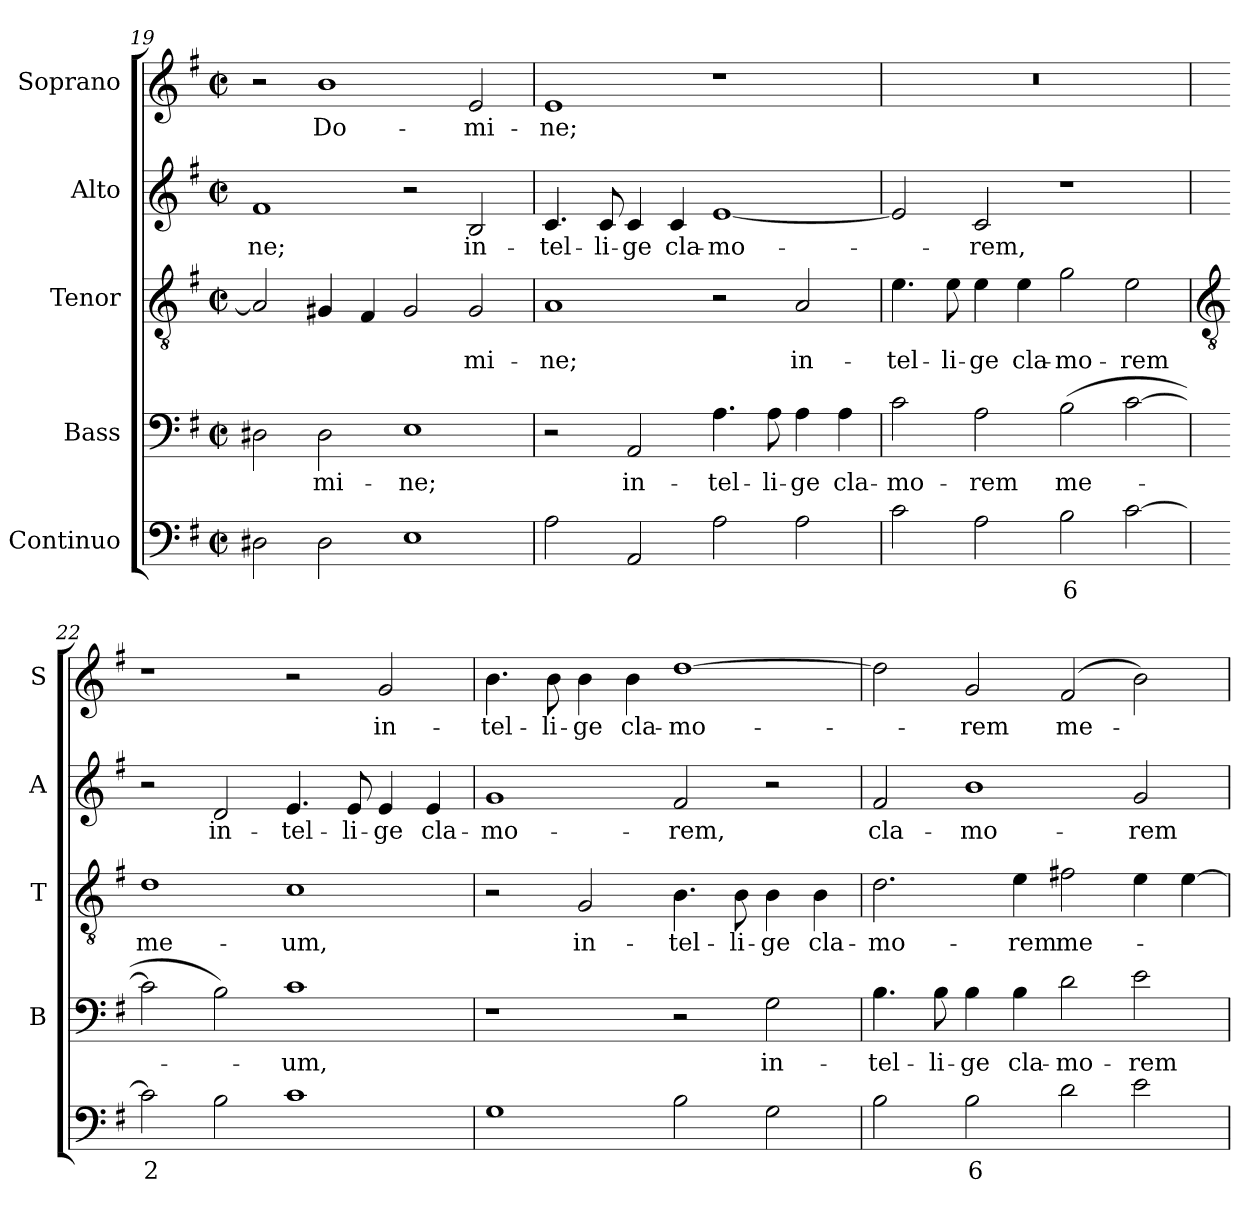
**kern	**text	**kern	**text	**kern	**text	**kern	**text	**kern	**text
*part5	*part5	*part4	*part4	*part3	*part3	*part2	*part2	*part1	*part1
*staff5	*staff5	*staff4	*staff4	*staff3	*staff3	*staff2	*staff2	*staff1	*staff1
*I"Continuo	*	*I"Bass	*	*I"Tenor	*	*I"Alto	*	*I"Soprano	*
*	*	*I'B	*	*I'T	*	*I'A	*	*I'S	*
*clefF4	*	*clefF4	*	*clefGv2	*	*clefG2	*	*clefG2	*
*k[f#]	*	*k[f#]	*	*k[f#]	*	*k[f#]	*	*k[f#]	*
*G:	*	*G:	*	*G:	*	*G:	*	*G:	*
*M4/2	*	*M4/2	*	*M4/2	*	*M4/2	*	*M4/2	*
*met(c|)	*	*met(c|)	*	*met(c|)	*	*met(c|)	*	*met(c|)	*
=19	=19	=19	=19	=19	=19	=19	=19	=19	=19
!	!	!	!	!	!	!	!LO:LY:b	!	!
2D#X	.	2D#X	.	2A]	.	1f#	-ne;	2r	.
!	!	!	!LO:LY:b	!	!	!	!	!	!LO:LY:b
2D#	.	2D#	mi-	4G#X	.	.	.	1b	Do-
.	.	.	.	4F#	.	.	.	.	.
!	!	!	!LO:LY:b	!	!	!	!	!	!
1E	.	1E	-ne;	2G#	.	2r	.	.	.
!	!	!	!	!	!LO:LY:b	!	!LO:LY:b	!	!LO:LY:b
.	.	.	.	2G#	mi-	2B	in-	2e	-mi-
=20	=20	=20	=20	=20	=20	=20	=20	=20	=20
!	!	!	!	!	!LO:LY:b	!	!LO:LY:b	!	!LO:LY:b
2A	.	2r	.	1A	-ne;	4.c	-tel-	1e	-ne;
!	!	!	!	!	!	!	!LO:LY:b	!	!
.	.	.	.	.	.	8c	-li-	.	.
!	!	!	!LO:LY:b	!	!	!	!LO:LY:b	!	!
2AA	.	2AA	in-	.	.	4c	-ge	.	.
!	!	!	!	!	!	!	!LO:LY:b	!	!
.	.	.	.	.	.	4c	cla-	.	.
!	!	!	!LO:LY:b	!	!	!	!LO:LY:b	!	!
2A	.	4.A	-tel-	2r	.	[1e	-mo-	1r	.
!	!	!	!LO:LY:b	!	!	!	!	!	!
.	.	8A	-li-	.	.	.	.	.	.
!	!	!	!LO:LY:b	!	!LO:LY:b	!	!	!	!
2A	.	4A	-ge	2A	in-	.	.	.	.
!	!	!	!LO:LY:b	!	!	!	!	!	!
.	.	4A	cla-	.	.	.	.	.	.
=21	=21	=21	=21	=21	=21	=21	=21	=21	=21
!	!	!	!LO:LY:b	!	!LO:LY:b	!	!	!	!
2c	.	2c	-mo-	4.e	-tel-	2e]	.	0r	.
!	!	!	!	!	!LO:LY:b	!	!	!	!
.	.	.	.	8e	-li-	.	.	.	.
!	!	!	!LO:LY:b	!	!LO:LY:b	!	!LO:LY:b	!	!
2A	.	2A	-rem	4e	-ge	2c	rem,	.	.
!	!	!	!	!	!LO:LY:b	!	!	!	!
.	.	.	.	4e	cla-	.	.	.	.
!	!LO:LY:b	!	!LO:LY:b	!	!LO:LY:b	!	!	!	!
2B	6	(>2B	me-	2g	-mo-	1r	.	.	.
!	!	!	!	!	!LO:LY:b	!	!	!	!
[2c	.	[2c	.	2e	-rem	.	.	.	.
!!LO:LB:g=z
=22	=22	=22	=22	=22	=22	=22	=22	=22	=22
*	*	*	*	*clefGv2	*	*	*	*	*
!	!LO:LY:b	!	!	!	!LO:LY:b	!	!	!	!
2c]	2	2c]	.	1d	me-	2r	.	1r	.
!	!	!	!	!	!	!	!LO:LY:b	!	!
2B	.	2B)	.	.	.	2d	in-	.	.
!	!	!	!LO:LY:b	!	!LO:LY:b	!	!LO:LY:b	!	!
1c	.	1c	um,	1c	-um,	4.e	-tel-	2r	.
!	!	!	!	!	!	!	!LO:LY:b	!	!
.	.	.	.	.	.	8e	-li-	.	.
!	!	!	!	!	!	!	!LO:LY:b	!	!LO:LY:b
.	.	.	.	.	.	4e	-ge	2g	in-
!	!	!	!	!	!	!	!LO:LY:b	!	!
.	.	.	.	.	.	4e	cla-	.	.
=23	=23	=23	=23	=23	=23	=23	=23	=23	=23
!	!	!	!	!	!	!	!LO:LY:b	!	!LO:LY:b
1G	.	1r	.	2r	.	1g	-mo-	4.b	-tel-
!	!	!	!	!	!	!	!	!	!LO:LY:b
.	.	.	.	.	.	.	.	8b	-li-
!	!	!	!	!	!LO:LY:b	!	!	!	!LO:LY:b
.	.	.	.	2G	in-	.	.	4b	-ge
!	!	!	!	!	!	!	!	!	!LO:LY:b
.	.	.	.	.	.	.	.	4b	cla-
!	!	!	!	!	!LO:LY:b	!	!LO:LY:b	!	!LO:LY:b
2B	.	2r	.	4.B	-tel-	2f#	-rem,	[1dd	-mo-
!	!	!	!	!	!LO:LY:b	!	!	!	!
.	.	.	.	8B	-li-	.	.	.	.
!	!	!	!LO:LY:b	!	!LO:LY:b	!	!	!	!
2G	.	2G	in-	4B	-ge	2r	.	.	.
!	!	!	!	!	!LO:LY:b	!	!	!	!
.	.	.	.	4B	cla-	.	.	.	.
=24	=24	=24	=24	=24	=24	=24	=24	=24	=24
!	!	!	!LO:LY:b	!	!LO:LY:b	!	!LO:LY:b	!	!
2B	.	4.B	-tel-	2.d	-mo-	2f#	cla-	2dd]	.
!	!	!	!LO:LY:b	!	!	!	!	!	!
.	.	8B	-li-	.	.	.	.	.	.
!	!LO:LY:b	!	!LO:LY:b	!	!	!	!LO:LY:b	!	!LO:LY:b
2B	6	4B	-ge	.	.	1b	-mo-	2g	rem
!	!	!	!LO:LY:b	!	!LO:LY:b	!	!	!	!
.	.	4B	cla-	4e	-rem	.	.	.	.
!	!	!	!LO:LY:b	!	!LO:LY:b	!	!	!	!LO:LY:b
2d	.	2d	-mo-	2f#X	me-	.	.	(<2f#	me-
!	!	!	!LO:LY:b	!	!	!	!LO:LY:b	!	!
2e	.	2e	-rem	4e	.	2g	-rem	2b)	.
.	.	.	.	[4e	.	.	.	.	.
=	=	=	=	=	=	=	=	=	=
*-	*-	*-	*-	*-	*-	*-	*-	*-	*-
